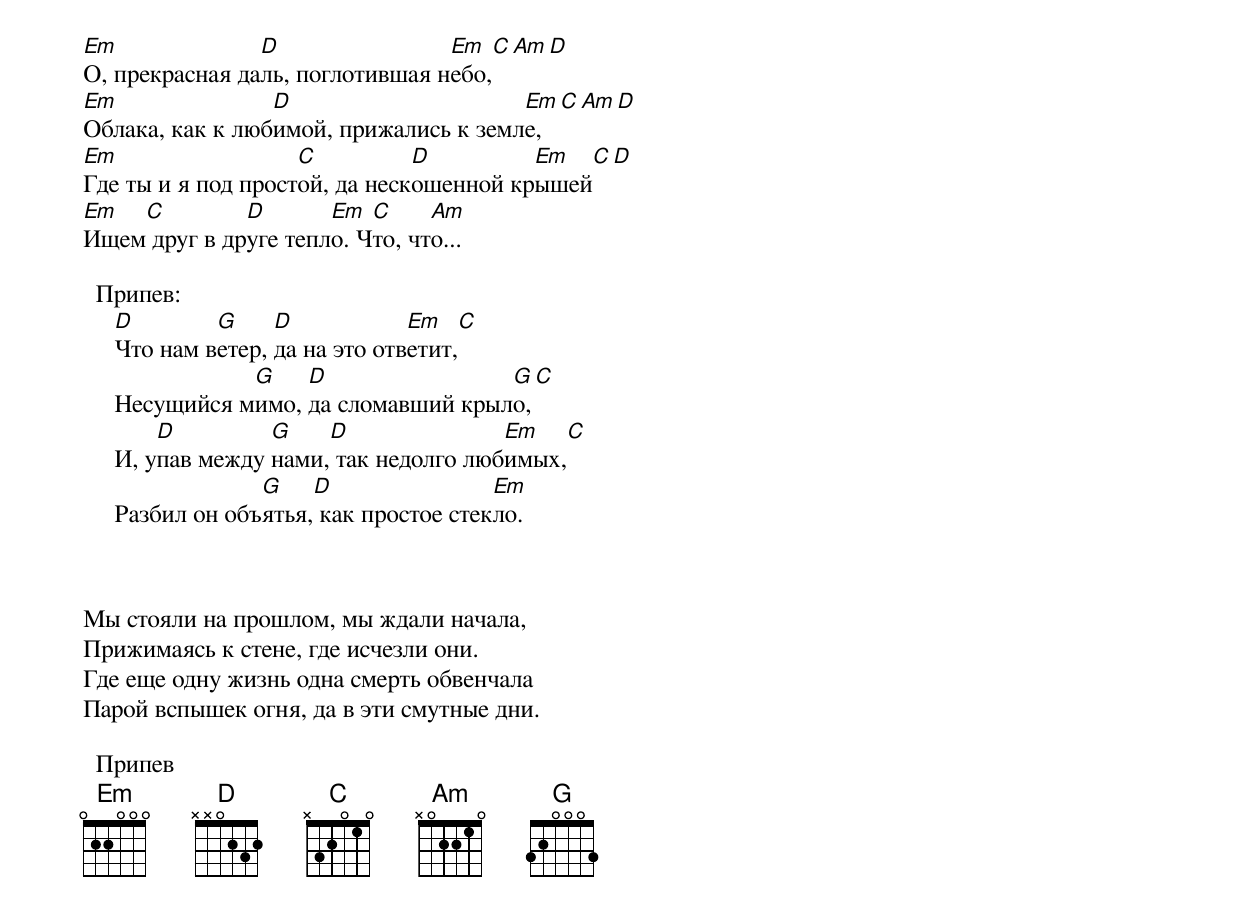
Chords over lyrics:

Em              D                Em     C Am D
О, прекрасная даль, поглотившая небо,
Em               D                     Em  C Am D
Облака, как к любимой, прижались к земле,
Em                  C          D         Em     C D
Где ты и я под простой, да нескошенной крышей
Em  C         D       Em  C     Am
Ищем друг в друге тепло. Что, что...

  Припев:
     D        G     D            Em     C
     Что нам ветер, да на это ответит,
                G    D                G   C
     Несущийся мимо, да сломавший крыло,
         D         G    D               Em     C
     И, упав между нами, так недолго любимых,
                  G    D                Em
     Разбил он объятья, как простое стекло.



Мы стояли на прошлом, мы ждали начала,
Прижимаясь к стене, где исчезли они.
Где еще одну жизнь одна смерть обвенчала
Парой вспышек огня, да в эти смутные дни.

  Припев
